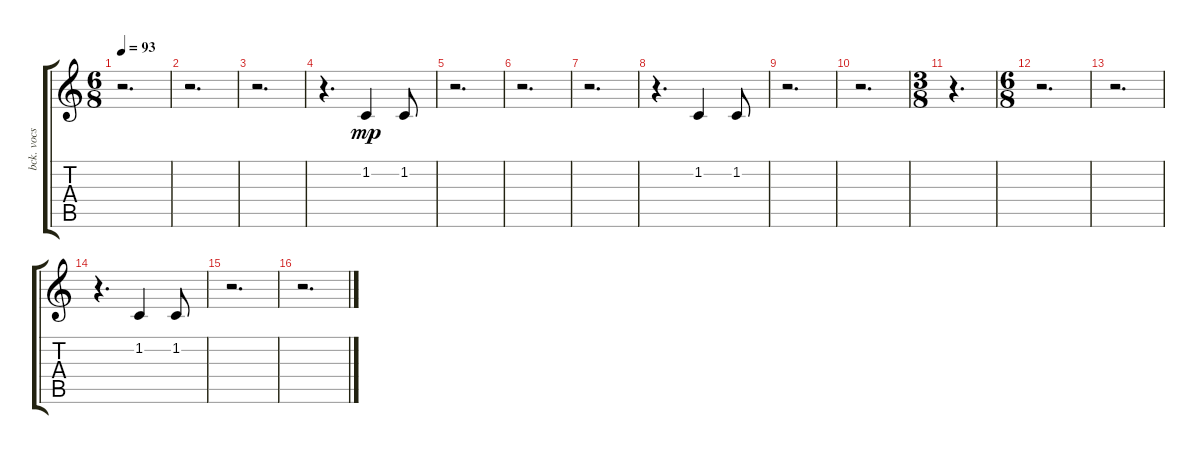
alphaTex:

\track ("bck. vocs" "bck. vocs") {instrument stringensemble1}
\staff {score tabs}
\tuning (E4 B3 G3 D3 A2 E2) {hide}
\ts (6 8)
\tempo 93
\clef g2
\ks c
r.2{d dy mp} |
r.2{d} |
r.2{d} |
r.4{d} 1.2.4 1.2.8 |
r.2{d} |
r.2{d} |
r.2{d} |
r.4{d} 1.2.4 1.2.8 |
r.2{d} |
r.2{d} |
\ts (3 8)
r.4{d} |
\ts (6 8)
r.2{d} |
r.2{d} |
r.4{d} 1.2.4 1.2.8 |
r.2{d} |
r.2{d}
